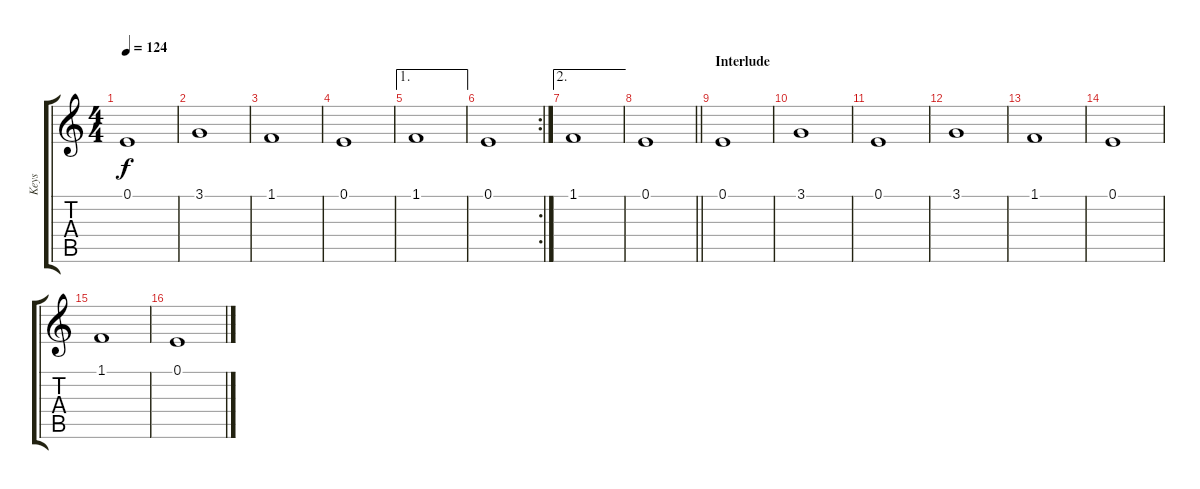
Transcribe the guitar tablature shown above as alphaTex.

\track ("Keys" "Keys") {instrument seashore}
\staff {score tabs}
\tuning (E4 B3 G3 D3 A2 E2) {hide}
\ts (4 4)
\tempo 124
\clef g2
\ks c
0.1.1{dy f} |
3.1.1 |
1.1.1 |
0.1.1 |
\ae 1
1.1.1 |
\rc 2
0.1.1 |
\ae 2
1.1.1 |
\barLineRight lightlight
0.1.1 |
\section ("" "Interlude")
0.1.1{volume 9} |
3.1.1 |
0.1.1 |
3.1.1 |
1.1.1 |
0.1.1 |
1.1.1 |
0.1.1
